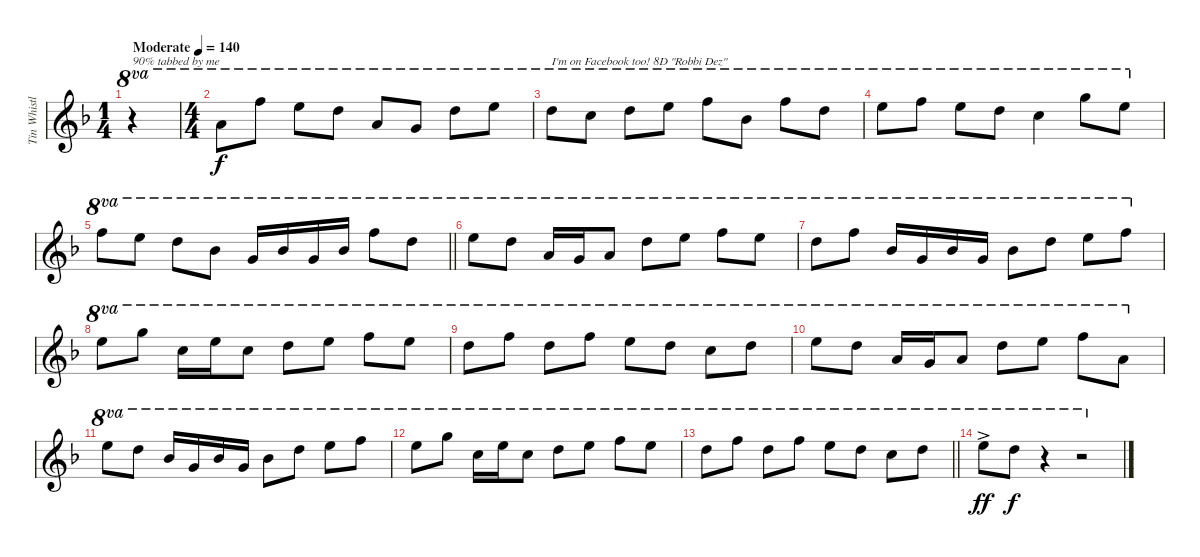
\track ("Tin Whistle" "Tin Whistl") {instrument piccolo}
\staff {score}
\tuning (E5 B4 G4 D4 A3 E3) {hide}
\ts (1 4)
\tempo (140 "Moderate")
\clef g2
\ks dminor
r.4{ot 8va txt "90% tabbed by me" dy f volume 0 instrument piccolo} |
\ts (4 4)
5.1.8{ot 8va volume 13} 13.1.8{ot 8va} 12.1.8{ot 8va} 10.1.8{ot 8va} 5.1.8{ot 8va} 3.1.8{ot 8va} 10.1.8{ot 8va} 12.1.8{ot 8va} |
10.1.8{ot 8va txt "I'm on Facebook too! 8D \"Robbi Dez\""} 8.1.8{ot 8va} 10.1.8{ot 8va} 12.1.8{ot 8va} 13.1.8{ot 8va} 6.1.8{ot 8va} 13.1.8{ot 8va} 10.1.8{ot 8va} |
12.1.8{ot 8va} 13.1.8{ot 8va} 12.1.8{ot 8va} 10.1.8{ot 8va} 8.1.4{ot 8va} 15.1.8{ot 8va} 12.1.8{ot 8va} |
\barLineRight lightlight
13.1.8{ot 8va} 12.1.8{ot 8va} 10.1.8{ot 8va} 6.1.8{ot 8va} 3.1.16{ot 8va} 6.1.16{ot 8va} 3.1.16{ot 8va} 6.1.16{ot 8va} 13.1.8{ot 8va} 10.1.8{ot 8va} |
12.1.8{ot 8va} 10.1.8{ot 8va} 10.2.16{ot 8va} 8.2.16{ot 8va} 10.2.8{ot 8va} 10.1.8{ot 8va} 12.1.8{ot 8va} 13.1.8{ot 8va} 12.1.8{ot 8va} |
10.1.8{ot 8va} 13.1.8{ot 8va} 6.1.16{ot 8va} 3.1.16{ot 8va} 6.1.16{ot 8va} 3.1.16{ot 8va} 6.1.8{ot 8va} 10.1.8{ot 8va} 12.1.8{ot 8va} 13.1.8{ot 8va} |
12.1.8{ot 8va} 15.1.8{ot 8va} 8.1.16{ot 8va} 12.1.16{ot 8va} 8.1.8{ot 8va} 10.1.8{ot 8va} 12.1.8{ot 8va} 13.1.8{ot 8va} 12.1.8{ot 8va} |
10.1.8{ot 8va} 13.1.8{ot 8va} 10.1.8{ot 8va} 13.1.8{ot 8va} 12.1.8{ot 8va} 10.1.8{ot 8va} 8.1.8{ot 8va} 10.1.8{ot 8va} |
12.1.8{ot 8va} 10.1.8{ot 8va} 5.1.16{ot 8va} 3.1.16{ot 8va} 5.1.8{ot 8va} 10.1.8{ot 8va} 12.1.8{ot 8va} 13.1.8{ot 8va} 5.1.8{ot 8va} |
12.1.8{ot 8va} 10.1.8{ot 8va} 6.1.16{ot 8va} 3.1.16{ot 8va} 6.1.16{ot 8va} 3.1.16{ot 8va} 6.1.8{ot 8va} 10.1.8{ot 8va} 12.1.8{ot 8va} 13.1.8{ot 8va} |
12.1.8{ot 8va} 15.1.8{ot 8va} 8.1.16{ot 8va} 12.1.16{ot 8va} 8.1.8{ot 8va} 10.1.8{ot 8va} 12.1.8{ot 8va} 13.1.8{ot 8va} 12.1.8{ot 8va} |
\barLineRight lightlight
10.1.8{ot 8va} 13.1.8{ot 8va} 10.1.8{ot 8va} 13.1.8{ot 8va} 12.1.8{ot 8va} 10.1.8{ot 8va} 8.1.8{ot 8va} 10.1.8{ot 8va} |
12.1{ac}.8{ot 8va dy ff} 10.1.8{ot 8va dy f} r.4{ot 8va} r.2{ot 8va}
